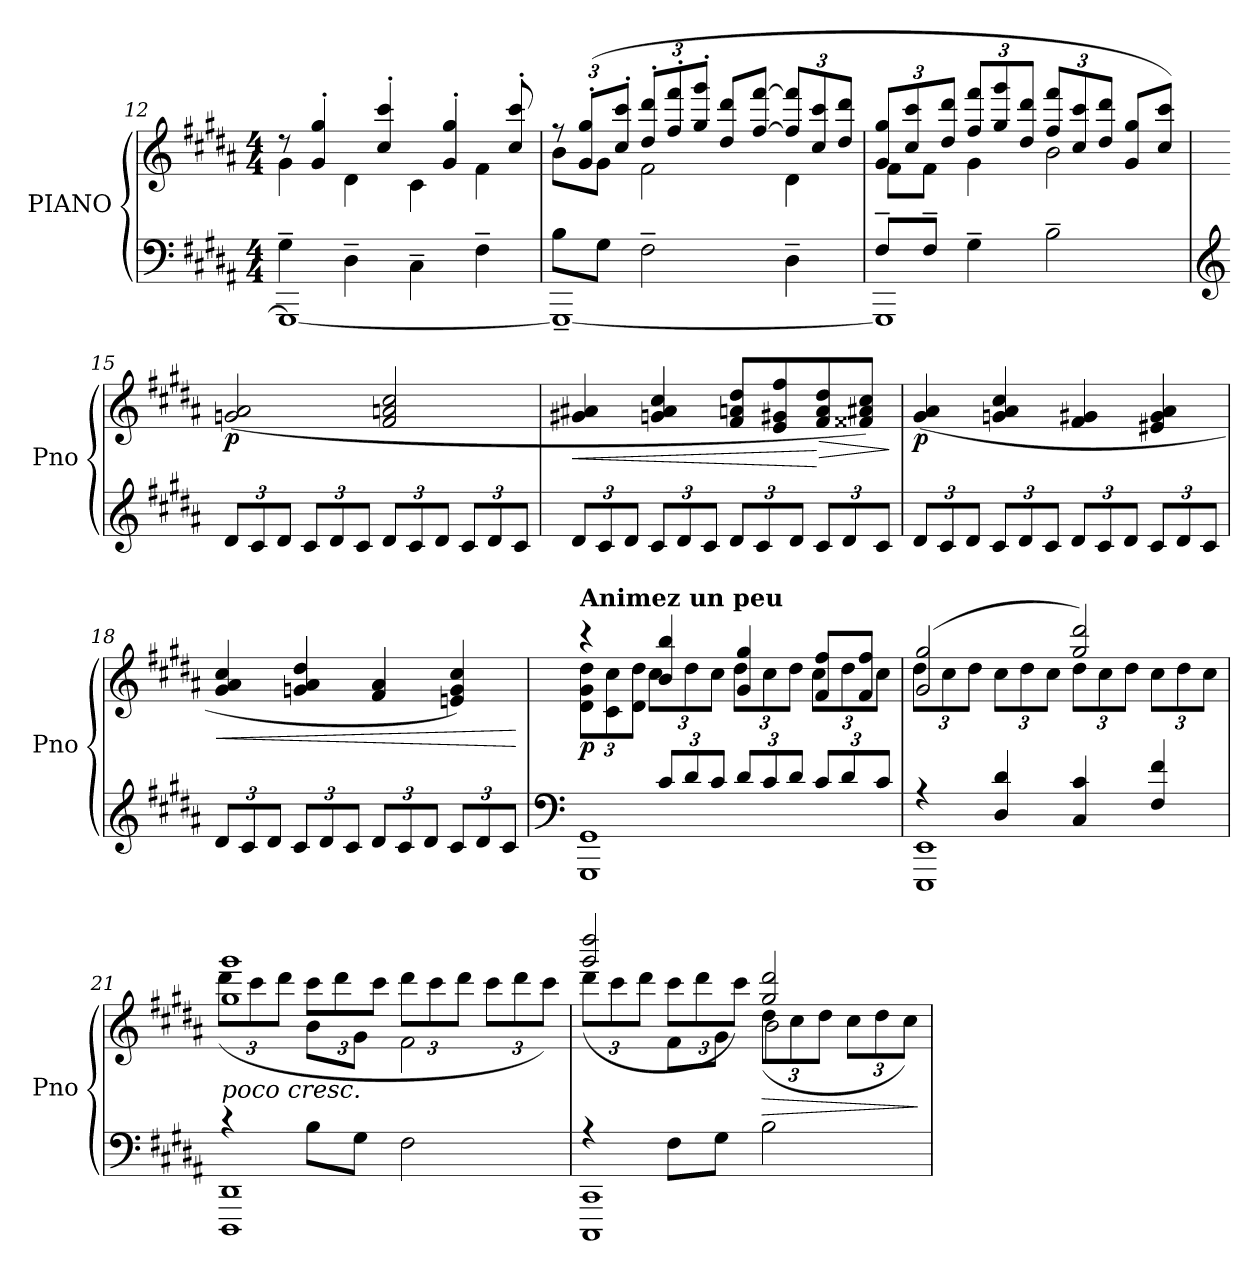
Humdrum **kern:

**kern	**kern	**dynam
*part1	*part1	*part1
*staff2	*staff1	*staff1/2
*I"PIANO	*	*
*I'Pno	*	*
*clefF4	*clefG2	*
*k[f#c#g#d#a#]	*k[f#c#g#d#a#]	*
*M4/4	*M4/4	*
=12	=12	=12
*^	*^	*
4G#~\	1GGG#_	8r	4g#\	.
.	.	4g#/' 4gg#/'	.	.
4D#~\	.	.	4d#\	.
.	.	4cc#/' 4ccc#/'	.	.
4C#~\	.	.	4c#\	.
.	.	4g#/' 4gg#/'	.	.
4F#~\	.	.	4f#\	.
.	.	8cc#/' 8ccc#/'	.	.
!!LO:PB:g=z	!!
=13	=13	=13	=13	=13
*	*	*Xbrackettup	*	*
8B\L	1GGG#~_	12r	8b\L	.
.	.	(>12g#/'> 12gg#/'>L	.	.
8G#\J	.	.	8g#\J	.
.	.	12cc#/'> 12ccc#/'>J	.	.
2F#~<\	.	12dd#/' 12ddd#/'L	2f#\	.
.	.	12ff#/' 12fff#/'	.	.
.	.	12gg#/' 12ggg#/'J	.	.
.	.	8dd#/ 8ddd#/L	.	.
.	.	[8ff#/ [8fff#/J	.	.
4D#~<\	.	12ff#/] 12fff#/]L	4d#\	.
.	.	12cc#/ 12ccc#/	.	.
.	.	12dd#/ 12ddd#/J	.	.
=14	=14	=14	=14	=14
8F#~/L	1GGG#]	12g#/ 12gg#/L	8f#\L	.
.	.	12cc#/ 12ccc#/	.	.
8F#~/J	.	.	8f#\J	.
.	.	12dd#/ 12ddd#/J	.	.
4G#~\	.	12ff#/ 12fff#/L	4g#\	.
.	.	12gg#/ 12ggg#/	.	.
.	.	12dd#/ 12ddd#/J	.	.
2B~\	.	12ff#/ 12fff#/L	2b\	.
.	.	12cc#/ 12ccc#/	.	.
.	.	12dd#/ 12ddd#/J	.	.
.	.	8g#/ 8gg#/L	.	.
.	.	8cc#/ 8ccc#/J)	.	.
*v	*v	*	*	*
*	*v	*v	*
=15	=15	=15
*clefG2	*	*
*Xbrackettup	*	*
!	!	!LO:DY:b
12d#/L	(<2gn/ 2a#/	p
12c#/	.	.
12d#/J	.	.
12c#/L	.	.
12d#/	.	.
12c#/J	.	.
12d#/L	2f#/ 2an/ 2cc#/	.
12c#/	.	.
12d#/J	.	.
12c#/L	.	.
12d#/	.	.
12c#/J	.	.
!!LO:LB:g=z
=16	=16	=16
!	!	!LO:HP:b
12d#/L	4g#X/ 4a#X/	<
12c#/	.	.
12d#/J	.	.
12c#/L	4gn/ 4a#/ 4cc#/	.
12d#/	.	.
12c#/J	.	.
12d#/L	8f#/ 8an/ 8dd#/L	.
12c#/	.	.
.	8e/ 8g#X/ 8ff#/	.
12d#/J	.	.
!	!	!LO:HP:n=1:b
12c#/L	8f#/ 8a/ 8dd#/	[ >
12d#/	.	.
.	8f##X/ 8a#X/ 8cc#/J)	.
12c#/J	.	.
.	.	]
=17	=17	=17
!	!	!LO:DY:b
12d#/L	(<4g#/ 4a#/	p
12c#/	.	.
12d#/J	.	.
12c#/L	4gn/ 4a#/ 4cc#/	.
12d#/	.	.
12c#/J	.	.
12d#/L	4f#/ 4g#X/	.
12c#/	.	.
12d#/J	.	.
12c#/L	4e#X/ 4g#/ 4a#/	.
12d#/	.	.
12c#/J	.	.
=18	=18	=18
!	!	!LO:HP:b
12d#/L	4g#/ 4a#/ 4cc#/	<
12c#/	.	.
12d#/J	.	.
12c#/L	4gn/ 4a#/ 4dd#/	.
12d#/	.	.
12c#/J	.	.
12d#/L	4f#/ 4a#/	.
12c#/	.	.
12d#/J	.	.
12c#/L	4en/ 4g/ 4cc#/)	.
12d#/	.	.
12c#/J	.	.
.	.	[
!!LO:LB:g=z
=19	=19	=19
*clefF4	*	*
*^	*^	*
!	!	!LO:TX:a:B:t=Animez un peu	!	!
!	!	!	!	!LO:DY:b
4ryy	1GGG# 1GG#	4r	12d#\ 12g#\ 12dd#\L	p
.	.	.	12c#\ 12cc#\	.
.	.	.	12d#\ 12dd#\J	.
12c#/L	.	(>4b/ 4bb/	12cc#\L	.
12d#/	.	.	12dd#\	.
12c#/J	.	.	12cc#\J	.
12d#/L	.	4g#/ 4gg#/	12dd#\L	.
12c#/	.	.	12cc#\	.
12d#/J	.	.	12dd#\J	.
12c#/L	.	8f#/ 8ff#/L	12cc#\L	.
12d#/	.	.	12dd#\	.
.	.	8f#/ 8ff#/J	.	.
12c#/J	.	.	12cc#\J	.
=20	=20	=20	=20	=20
4r	1EEE 1EE	(<2g#/ 2gg#/	12dd#\L	.
.	.	.	12cc#\	.
.	.	.	12dd#\J	.
4D#/ 4d#/	.	.	12cc#\L	.
.	.	.	12dd#\	.
.	.	.	12cc#\J	.
4C#/ 4c#/	.	2gg#/ 2ddd#/)	12dd#\L	.
.	.	.	12cc#\	.
.	.	.	12dd#\J	.
4F#/ 4f#/)	.	.	12cc#\L	.
.	.	.	12dd#\	.
.	.	.	12cc#\J	.
=21	=21	=21	=21	=21
*	*	*	*^	*
!	!	!LO:TX:b:i:t=poco cresc.	!	!	!
4r	1DDD# 1DD#	1gg# 1ggg#	(>12ddd#\L	4ryy	.
.	.	.	12ccc#\	.	.
.	.	.	12ddd#\J	.	.
8B\L	.	.	12ccc#\L	8b\L	.
.	.	.	12ddd#\	.	.
8G#\J	.	.	.	8g#\J	.
.	.	.	12ccc#\J	.	.
2F#\	.	.	12ddd#\L	2f#\	.
.	.	.	12ccc#\	.	.
.	.	.	12ddd#\J	.	.
.	.	.	12ccc#\L	.	.
.	.	.	12ddd#\	.	.
.	.	.	12ccc#\J)	.	.
!!LO:LB:g=z	!!	!!
=22	=22	=22	=22	=22	=22
4r	1CCC# 1CC#	2ggg#/ 2dddd#/	(>12ddd#\L	4ryy	.
.	.	.	12ccc#\	.	.
.	.	.	12ddd#\J	.	.
8F#\L	.	.	12ccc#\L	8f#\L	.
.	.	.	12ddd#\	.	.
8G#\J	.	.	.	8g#\J	.
.	.	.	12ccc#\J)	.	.
!	!	!	!	!	!LO:HP:b
2B\	.	2gg#/ 2ddd#/	(>12dd#\L	2b\	>
.	.	.	12cc#\	.	.
.	.	.	12dd#\J	.	.
.	.	.	12cc#\L	.	.
.	.	.	12dd#\	.	.
.	.	.	12cc#\J)	.	.
*v	*v	*	*	*	*
*	*v	*v	*v	*
.	.	]
=	=	=
*-	*-	*-
